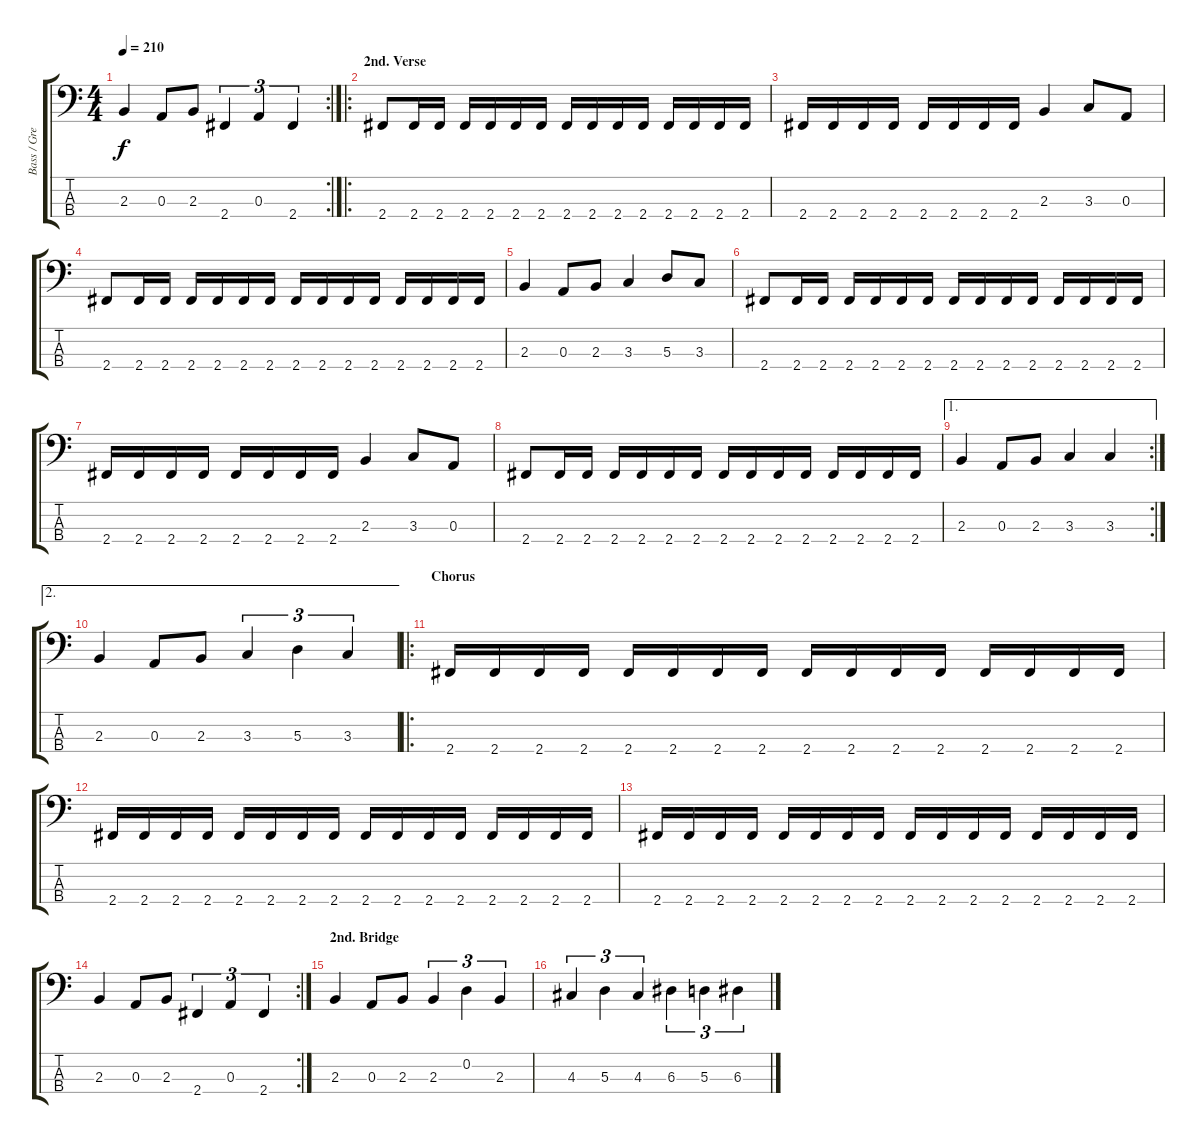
\track ("Bass / Greg Christian" "Bass / Gre") {instrument electricbassfinger}
\staff {score tabs}
\tuning (G2 D2 A1 E1) {hide}
\rc 2
\ts (4 4)
\tempo 210
\clef f4
\ks c
2.3.4{dy f} 0.3.8 2.3.8 2.4.4{tu (3 2)} 0.3.4{tu (3 2)} 2.4.4{tu (3 2)} |
\ro
\section ("" "2nd. Verse")
2.4.8 2.4.16 2.4.16 2.4.16 2.4.16 2.4.16 2.4.16 2.4.16 2.4.16 2.4.16 2.4.16 2.4.16 2.4.16 2.4.16 2.4.16 |
2.4.16 2.4.16 2.4.16 2.4.16 2.4.16 2.4.16 2.4.16 2.4.16 2.3.4 3.3.8 0.3.8 |
2.4.8 2.4.16 2.4.16 2.4.16 2.4.16 2.4.16 2.4.16 2.4.16 2.4.16 2.4.16 2.4.16 2.4.16 2.4.16 2.4.16 2.4.16 |
2.3.4 0.3.8 2.3.8 3.3.4 5.3.8 3.3.8 |
2.4.8 2.4.16 2.4.16 2.4.16 2.4.16 2.4.16 2.4.16 2.4.16 2.4.16 2.4.16 2.4.16 2.4.16 2.4.16 2.4.16 2.4.16 |
2.4.16 2.4.16 2.4.16 2.4.16 2.4.16 2.4.16 2.4.16 2.4.16 2.3.4 3.3.8 0.3.8 |
2.4.8 2.4.16 2.4.16 2.4.16 2.4.16 2.4.16 2.4.16 2.4.16 2.4.16 2.4.16 2.4.16 2.4.16 2.4.16 2.4.16 2.4.16 |
\ae 1
\rc 2
2.3.4 0.3.8 2.3.8 3.3.4 3.3.4 |
\ae 2
2.3.4 0.3.8 2.3.8 3.3.4{tu (3 2)} 5.3.4{tu (3 2)} 3.3.4{tu (3 2)} |
\ro
\section ("" "Chorus")
2.4.16 2.4.16 2.4.16 2.4.16 2.4.16 2.4.16 2.4.16 2.4.16 2.4.16 2.4.16 2.4.16 2.4.16 2.4.16 2.4.16 2.4.16 2.4.16 |
2.4.16 2.4.16 2.4.16 2.4.16 2.4.16 2.4.16 2.4.16 2.4.16 2.4.16 2.4.16 2.4.16 2.4.16 2.4.16 2.4.16 2.4.16 2.4.16 |
2.4.16 2.4.16 2.4.16 2.4.16 2.4.16 2.4.16 2.4.16 2.4.16 2.4.16 2.4.16 2.4.16 2.4.16 2.4.16 2.4.16 2.4.16 2.4.16 |
\rc 2
2.3.4 0.3.8 2.3.8 2.4.4{tu (3 2)} 0.3.4{tu (3 2)} 2.4.4{tu (3 2)} |
\section ("" "2nd. Bridge")
2.3.4 0.3.8 2.3.8 2.3.4{tu (3 2)} 0.2.4{tu (3 2)} 2.3.4{tu (3 2)} |
4.3.4{tu (3 2)} 5.3.4{tu (3 2)} 4.3.4{tu (3 2)} 6.3.4{tu (3 2)} 5.3.4{tu (3 2)} 6.3.4{tu (3 2)}
